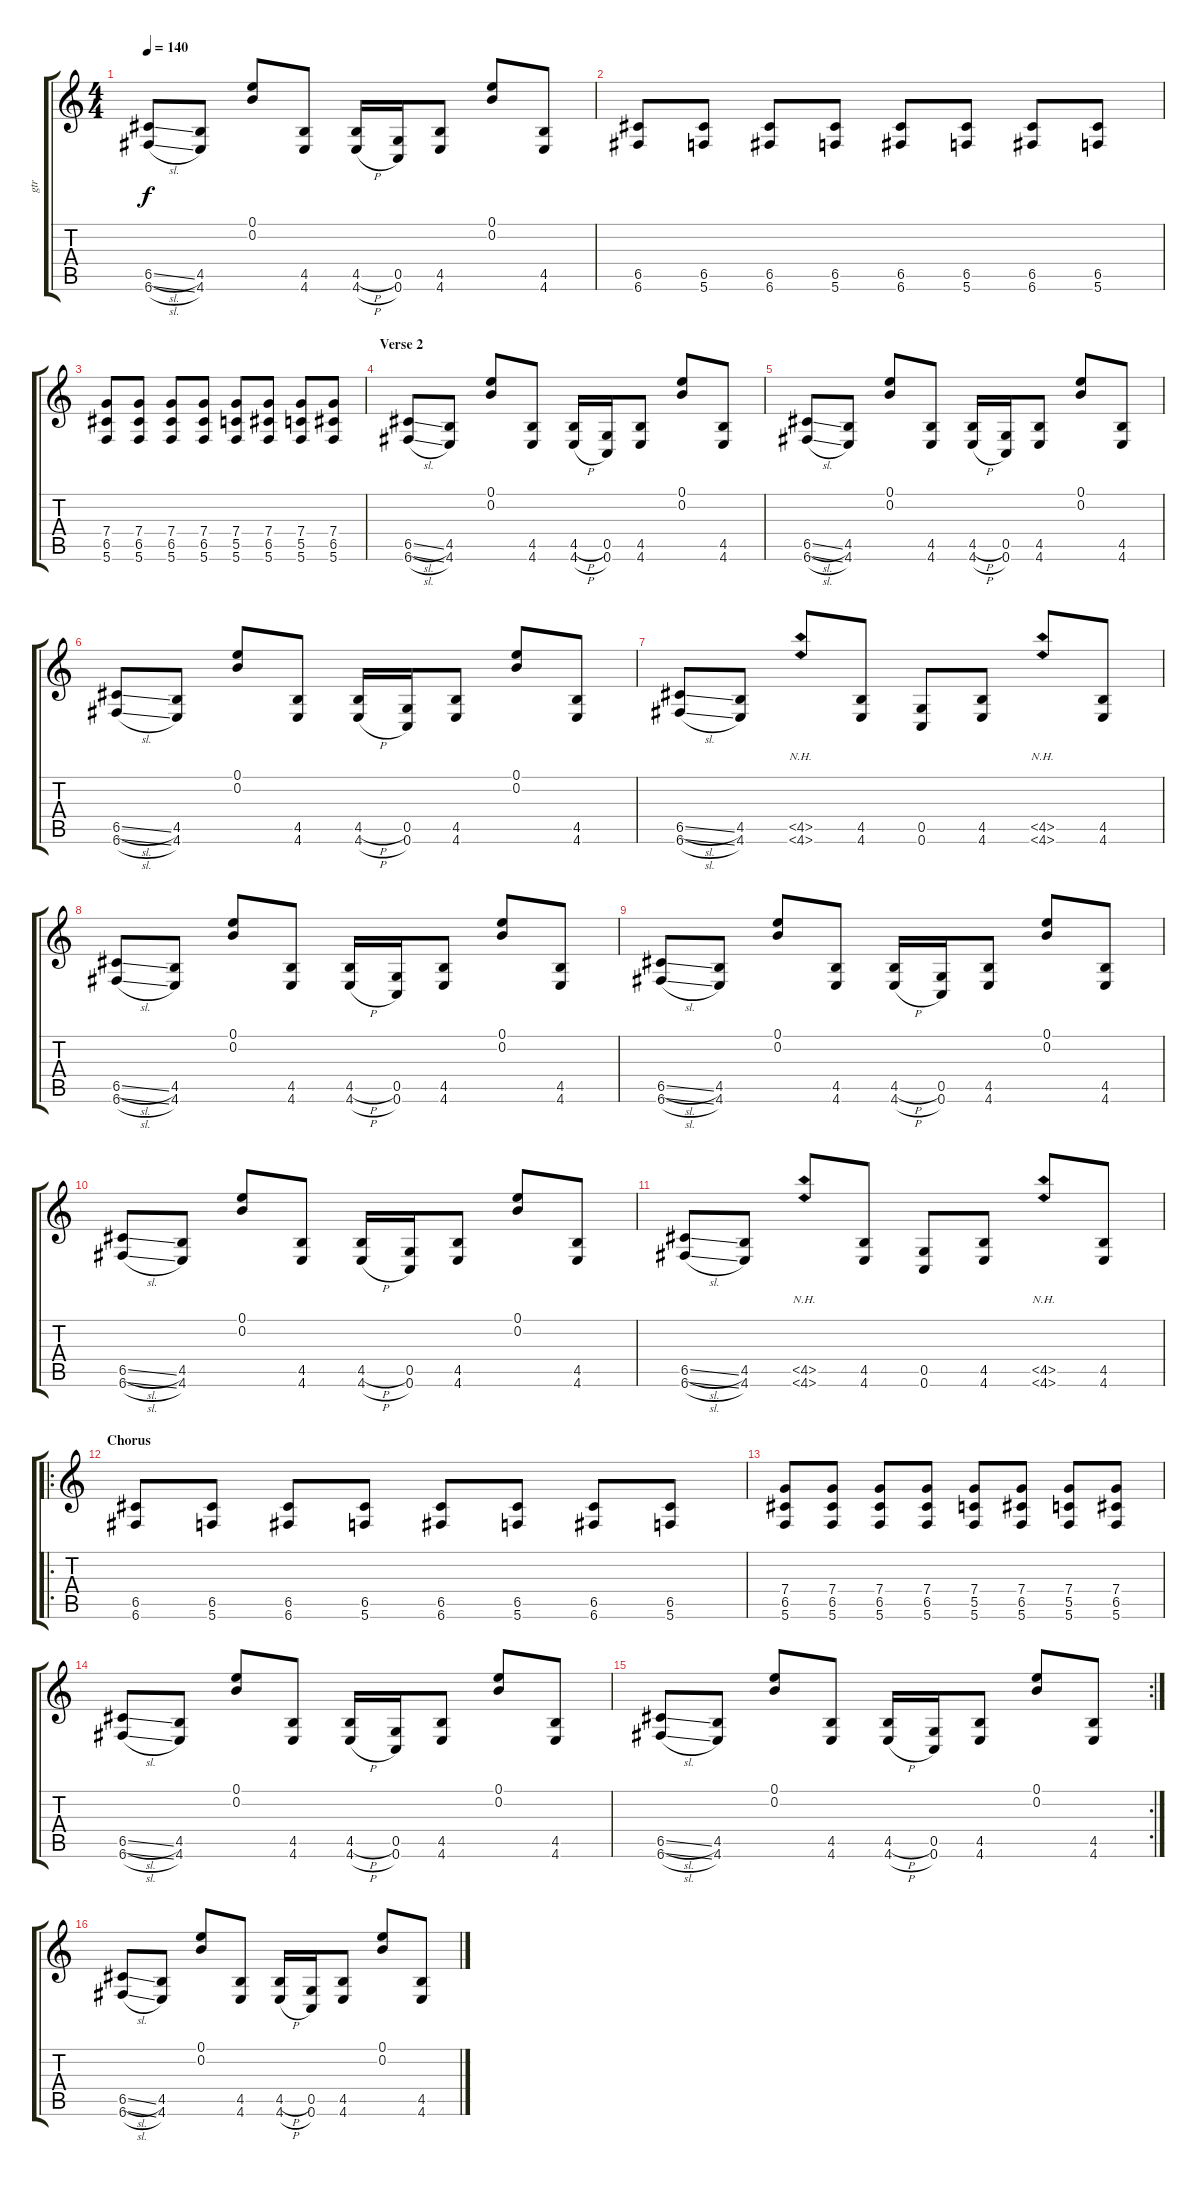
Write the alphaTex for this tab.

\track ("gtr" "gtr") {instrument distortionguitar}
\staff {score tabs}
\tuning (E4 B3 F3 C3 G2 C2) {hide}
\ts (4 4)
\tempo 140
\clef g2
\ks c
(6.5{sl} 6.6{sl}).8{dy f} (4.5 4.6).8 (0.1 0.2).8 (4.5 4.6).8 (4.5{h} 4.6{h}).16 (0.5 0.6).16 (4.5 4.6).8 (0.1 0.2).8 (4.5 4.6).8 |
(6.5 6.6).8 (6.5 5.6).8 (6.5 6.6).8 (6.5 5.6).8 (6.5 6.6).8 (6.5 5.6).8 (6.5 6.6).8 (6.5 5.6).8 |
(7.4 6.5 5.6).8 (7.4 6.5 5.6).8 (7.4 6.5 5.6).8 (7.4 6.5 5.6).8 (7.4 5.5 5.6).8 (7.4 6.5 5.6).8 (7.4 5.5 5.6).8 (7.4 6.5 5.6).8 |
\section ("" "Verse 2")
(6.5{sl} 6.6{sl}).8 (4.5 4.6).8 (0.1 0.2).8 (4.5 4.6).8 (4.5{h} 4.6{h}).16 (0.5 0.6).16 (4.5 4.6).8 (0.1 0.2).8 (4.5 4.6).8 |
(6.5{sl} 6.6{sl}).8 (4.5 4.6).8 (0.1 0.2).8 (4.5 4.6).8 (4.5{h} 4.6{h}).16 (0.5 0.6).16 (4.5 4.6).8 (0.1 0.2).8 (4.5 4.6).8 |
(6.5{sl} 6.6{sl}).8 (4.5 4.6).8 (0.1 0.2).8 (4.5 4.6).8 (4.5{h} 4.6{h}).16 (0.5 0.6).16 (4.5 4.6).8 (0.1 0.2).8 (4.5 4.6).8 |
(6.5{sl} 6.6{sl}).8 (4.5 4.6).8 (4.5{nh} 4.6{nh}).8 (4.5 4.6).8 (0.5 0.6).8 (4.5 4.6).8 (4.5{nh} 4.6{nh}).8 (4.5 4.6).8 |
(6.5{sl} 6.6{sl}).8 (4.5 4.6).8 (0.1 0.2).8 (4.5 4.6).8 (4.5{h} 4.6{h}).16 (0.5 0.6).16 (4.5 4.6).8 (0.1 0.2).8 (4.5 4.6).8 |
(6.5{sl} 6.6{sl}).8 (4.5 4.6).8 (0.1 0.2).8 (4.5 4.6).8 (4.5{h} 4.6{h}).16 (0.5 0.6).16 (4.5 4.6).8 (0.1 0.2).8 (4.5 4.6).8 |
(6.5{sl} 6.6{sl}).8 (4.5 4.6).8 (0.1 0.2).8 (4.5 4.6).8 (4.5{h} 4.6{h}).16 (0.5 0.6).16 (4.5 4.6).8 (0.1 0.2).8 (4.5 4.6).8 |
(6.5{sl} 6.6{sl}).8 (4.5 4.6).8 (4.5{nh} 4.6{nh}).8 (4.5 4.6).8 (0.5 0.6).8 (4.5 4.6).8 (4.5{nh} 4.6{nh}).8 (4.5 4.6).8 |
\ro
\section ("" "Chorus")
(6.5 6.6).8 (6.5 5.6).8 (6.5 6.6).8 (6.5 5.6).8 (6.5 6.6).8 (6.5 5.6).8 (6.5 6.6).8 (6.5 5.6).8 |
(7.4 6.5 5.6).8 (7.4 6.5 5.6).8 (7.4 6.5 5.6).8 (7.4 6.5 5.6).8 (7.4 5.5 5.6).8 (7.4 6.5 5.6).8 (7.4 5.5 5.6).8 (7.4 6.5 5.6).8 |
(6.5{sl} 6.6{sl}).8 (4.5 4.6).8 (0.1 0.2).8 (4.5 4.6).8 (4.5{h} 4.6{h}).16 (0.5 0.6).16 (4.5 4.6).8 (0.1 0.2).8 (4.5 4.6).8 |
\rc 2
(6.5{sl} 6.6{sl}).8 (4.5 4.6).8 (0.1 0.2).8 (4.5 4.6).8 (4.5{h} 4.6{h}).16 (0.5 0.6).16 (4.5 4.6).8 (0.1 0.2).8 (4.5 4.6).8 |
(6.5{sl} 6.6{sl}).8 (4.5 4.6).8 (0.1 0.2).8 (4.5 4.6).8 (4.5{h} 4.6{h}).16 (0.5 0.6).16 (4.5 4.6).8 (0.1 0.2).8 (4.5 4.6).8
